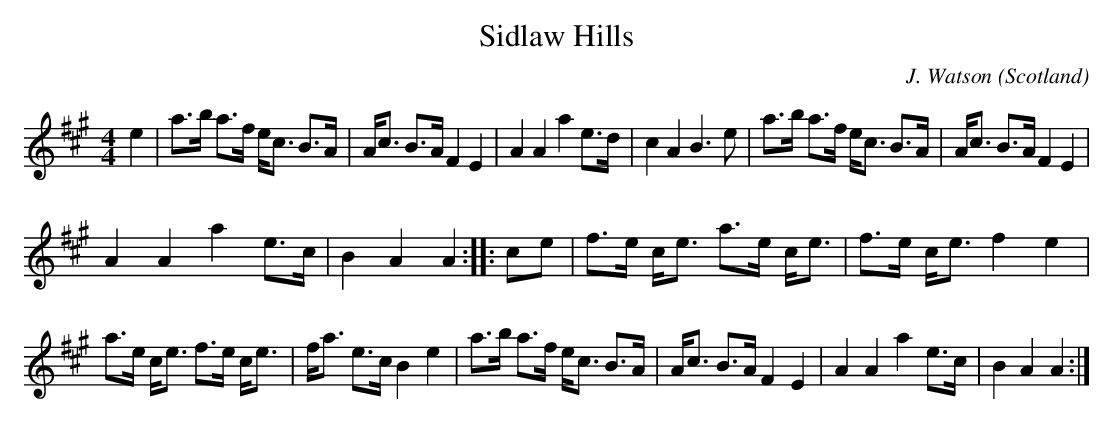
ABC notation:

X:1
T:Sidlaw Hills
O:Scotland
M:4/4
C:J. Watson
K:A
e2|\
a>b a>f e<c B>A|A<c B>A F2E2|\
A2A2 a2e>d|c2A2 B3e|\
a>b a>f e<c B>A|A<c B>A F2E2 |
A2A2 a2e>c | B2A2 A2 :: ce|\
f>e c<e a>e c<e | f>e c<e f2e2 |
a>e c<e f>e c<e | f<a e>c B2e2|\
a>b a>f e<c B>A | A<c B>A F2E2 |\
A2A2 a2e>c | B2A2 A2:|
